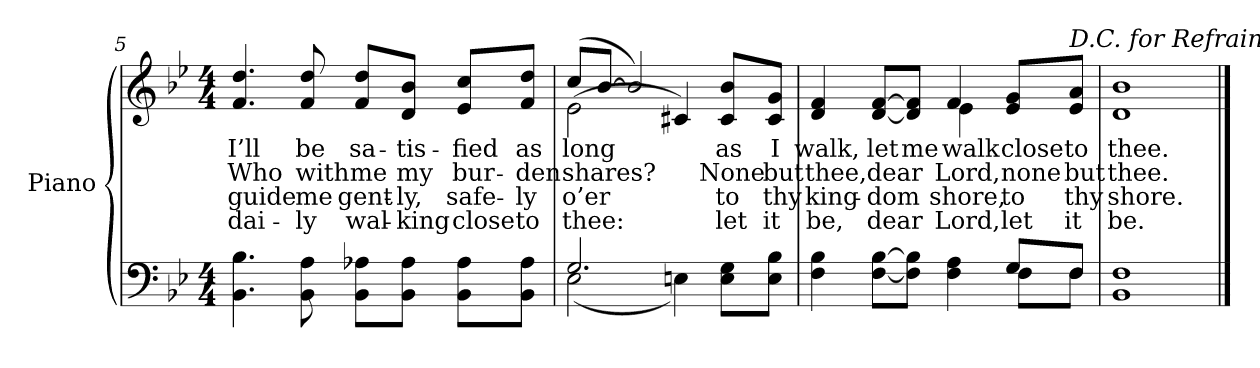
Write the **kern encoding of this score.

**kern	**kern	**text	**text	**text	**text
*part2	*part1	*part1	*part1	*part1	*part1
*staff2	*staff1	*staff1	*staff1	*staff1	*staff1
*I"Piano	*I"Piano	*	*	*	*
*I'Pno.	*I'Pno.	*	*	*	*
*clefF4	*clefG2	*	*	*	*
*k[b-e-]	*k[b-e-]	*	*	*	*
*B-:	*B-:	*	*	*	*
*M4/4	*M4/4	*	*	*	*
=5	=5	=5	=5	=5	=5
!	!	!LO:LY:b:color=#000000	!LO:LY:b:color=#000000	!LO:LY:b:color=#000000	!LO:LY:b:color=#000000
4.BB-i\ 4.B-i	4.fi/ 4.ddi	I’ll	Who	guide	dai-
!	!	!LO:LY:b:color=#000000	!LO:LY:b:color=#000000	!LO:LY:b:color=#000000	!LO:LY:b:color=#000000
8BB-i\ 8Ai	8fi/ 8ddi	be	with	-me	ly
!	!	!LO:LY:b:color=#000000	!LO:LY:b:color=#000000	!LO:LY:b:color=#000000	!LO:LY:b:color=#000000
8BB-i\ 8A-Xi\L	8fi/ 8ddi/L	sa-	me	gent-	-wal-
!	!	!LO:LY:b:color=#000000	!LO:LY:b:color=#000000	!LO:LY:b:color=#000000	!LO:LY:b:color=#000000
8BB-i\ 8A-i\J	8di/ 8b-i/J	-tis-	my	-ly,	king
!	!	!LO:LY:b:color=#000000	!LO:LY:b:color=#000000	!LO:LY:b:color=#000000	!LO:LY:b:color=#000000
8BB-i\ 8A-i\L	8e-i/ 8cci/L	-fied	bur-	safe-	-close
!	!	!LO:LY:b:color=#000000	!LO:LY:b:color=#000000	!LO:LY:b:color=#000000	!LO:LY:b:color=#000000
8BB-i\ 8A-i\J	8fi/ 8ddi/J	as	-den	ly	to
!!LO:LB:g=z
=6	=6	=6	=6	=6	=6
*^	*	*	*	*	*
!	!	!	!LO:LY:b:color=#000000	!LO:LY:b:color=#000000	!LO:LY:b:color=#000000	!LO:LY:b:color=#000000
*	*	*^	*	*	*	*
2.Gi/	(2E-i\	(8cci/L	(2e-i\	long	shares?	o’er	thee:
.	.	[8b-i/J	.	.	.	.	.
.	.	2b-i/])	.	.	.	.	.
.	4Eni\)	.	4c#Xi/)	.	.	.	.
!	!	!	!	!LO:LY:b:color=#000000	!LO:LY:b:color=#000000	!LO:LY:b:color=#000000	!LO:LY:b:color=#000000
8Ei\ 8Gi\L	4ryy	8c#i/ 8b-i/L	4ryy	as	None	to	let
!	!	!	!	!LO:LY:b:color=#000000	!LO:LY:b:color=#000000	!LO:LY:b:color=#000000	!LO:LY:b:color=#000000
8Ei\ 8B-i\J	.	8c#i/ 8gi/J	.	I	but	thy	it
=7	=7	=7	=7	=7	=7	=7	=7
!	!	!	!	!LO:LY:b:color=#000000	!LO:LY:b:color=#000000	!LO:LY:b:color=#000000	!LO:LY:b:color=#000000
4Fi\ 4B-i	2.ryy	4di/ 4fi	2ryy	walk,	thee,	king-	-be,
!	!	!	!	!LO:LY:b:color=#000000	!LO:LY:b:color=#000000	!LO:LY:b:color=#000000	!LO:LY:b:color=#000000
[8Fi\ [8B-i\L	.	[8di/ [8fi/L	.	let	dear	dom	dear
!	!	!	!	!LO:LY:b:color=#000000	!	!	!
8Fi]\ 8B-i]\J	.	8di]/ 8fi]/J	.	me	.	.	.
!	!	!	!	!LO:LY:b:color=#000000	!LO:LY:b:color=#000000	!LO:LY:b:color=#000000	!LO:LY:b:color=#000000
4Fi\ 4Ai	.	4fi/	4e-i\	walk	Lord,	shore,	Lord,
!	!	!	!	!LO:LY:b:color=#000000	!LO:LY:b:color=#000000	!LO:LY:b:color=#000000	!LO:LY:b:color=#000000
8Gi/L	8Fi\L	8e-i/ 8gi/L	4ryy	close	none	to	let
!	!	!LO:TX:a:i:t=D.C. for Refrain	!	!	!	!	!
!	!	!	!	!LO:LY:b:color=#000000	!LO:LY:b:color=#000000	!LO:LY:b:color=#000000	!LO:LY:b:color=#000000
8Fi/J	8Fi\J	8e-i/ 8ai/J	.	to	but	thy	it
*v	*v	*	*	*	*	*	*
*	*v	*v	*	*	*	*
=8	=8	=8	=8	=8	=8
*^	*	*	*	*	*
!	!	!	!LO:LY:b:color=#000000	!LO:LY:b:color=#000000	!LO:LY:b:color=#000000	!LO:LY:b:color=#000000
*v	*v	*	*	*	*	*
1BB-i 1Fi	1di 1b-i	thee.	thee.	shore.	be.
==	==	==	==	==	==
*-	*-	*-	*-	*-	*-
